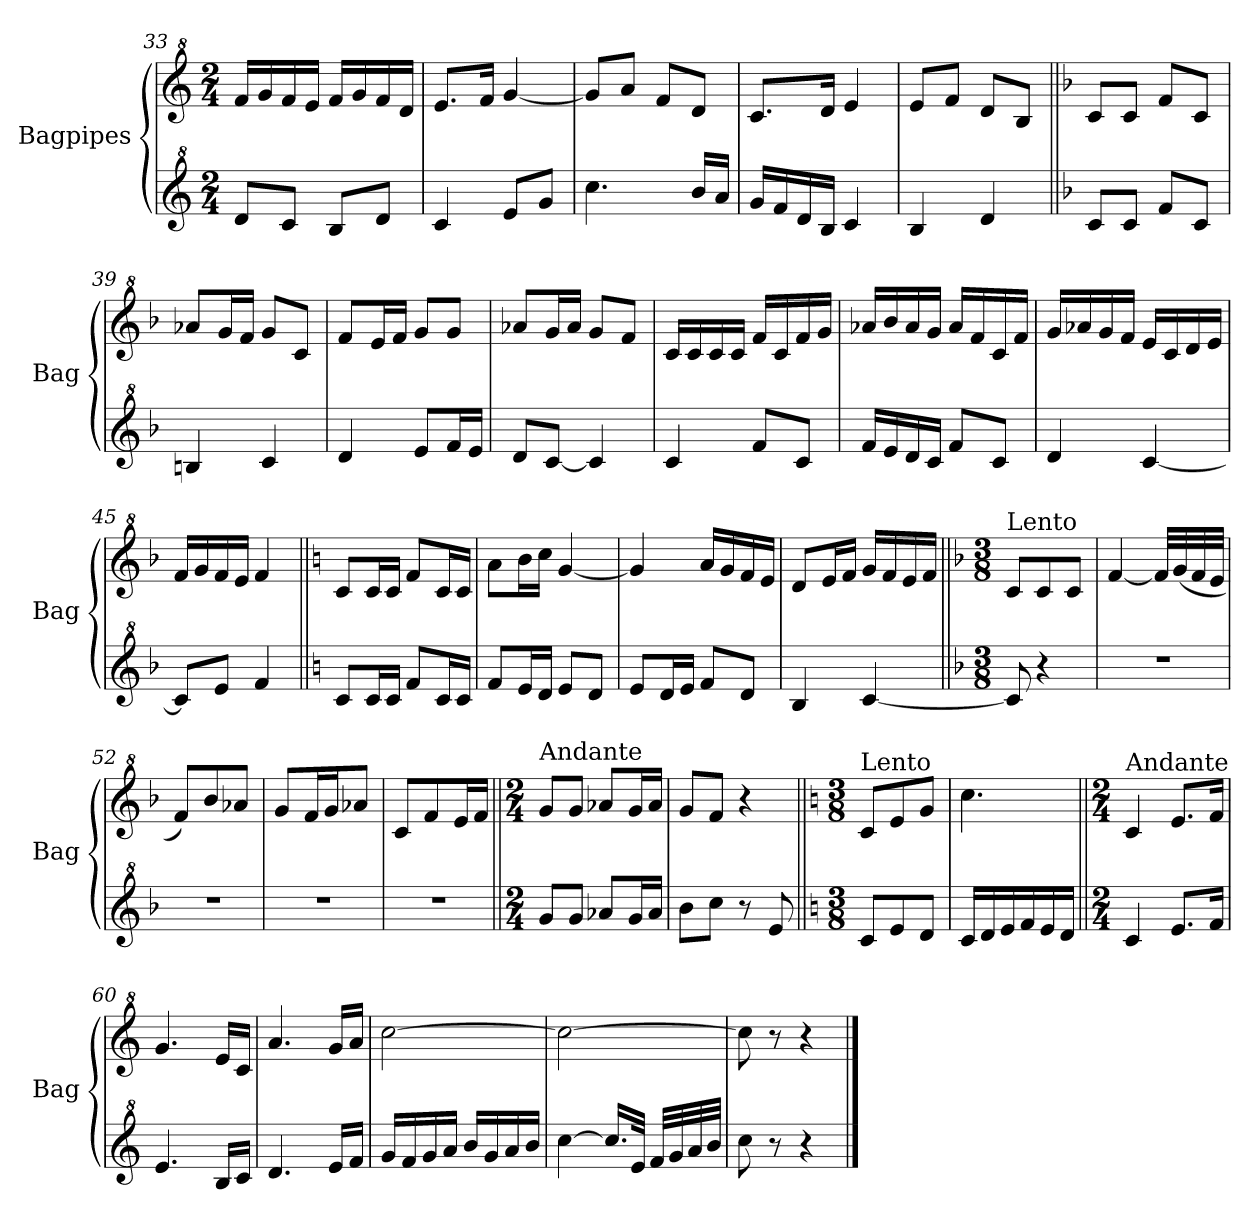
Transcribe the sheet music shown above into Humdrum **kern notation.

**kern	**kern
*part2	*part1
*staff2	*staff1
*I"Bagpipes	*I"Bagpipes
*I'Bag	*I'Bag
*clefG^2	*clefG^2
*k[]	*k[]
*C:	*C:
*M2/4	*M2/4
=33	=33
8dd/L	16ff/LL
.	16gg/
8cc/J	16ff/
.	16ee/JJ
8b/L	16ff/LL
.	16gg/
8dd/J	16ff/
.	16dd/JJ
=34	=34
4cc/	8.ee/L
.	16ff/Jk
8ee/L	[4gg/
8gg/J	.
=35	=35
4.ccc\	8gg/L]
.	8aa/J
.	8ff/L
16bb/LL	8dd/J
16aa/JJ	.
=36	=36
16gg/LL	8.cc/L
16ff/	.
16dd/	.
16b/JJ	16dd/Jk
4cc/	4ee/
=37	=37
4b/	8ee/L
.	8ff/J
4dd/	8dd/L
.	8b/J
=38||	=38||
*k[b-]	*k[b-]
*F:	*F:
8cc/L	8cc/L
8cc/J	8cc/J
8ff/L	8ff/L
8cc/J	8cc/J
!!LO:PB:g=z
=39	=39
4bn/	8aa-X/L
.	16gg/L
.	16ff/JJ
4cc/	8gg/L
.	8cc/J
=40	=40
4dd/	8ff/L
.	16ee/L
.	16ff/JJ
8ee/L	8gg/L
16ff/L	8gg/J
16ee/JJ	.
=41	=41
8dd/L	8aa-X/L
[8cc/J	16gg/L
.	16aa-/JJ
4cc/]	8gg/L
.	8ff/J
=42	=42
4cc/	16cc/LL
.	16cc/
.	16cc/
.	16cc/JJ
8ff/L	16ff/LL
.	16cc/
8cc/J	16ff/
.	16gg/JJ
=43	=43
16ff/LL	16aa-X/LL
16ee/	16bb-/
16dd/	16aa-/
16cc/JJ	16gg/JJ
8ff/L	16aa-/LL
.	16ff/
8cc/J	16cc/
.	16ff/JJ
!!LO:LB:g=z
=44	=44
4dd/	16gg/LL
.	16aa-X/
.	16gg/
.	16ff/JJ
[4cc/	16ee/LL
.	16cc/
.	16dd/
.	16ee/JJ
=45	=45
8cc/L]	16ff/LL
.	16gg/
8ee/J	16ff/
.	16ee/JJ
4ff/	4ff/
=46||	=46||
*k[]	*k[]
*C:	*C:
8cc/L	8cc/L
16cc/L	16cc/L
16cc/JJ	16cc/JJ
8ff/L	8ff/L
16cc/L	16cc/L
16cc/JJ	16cc/JJ
=47	=47
8ff/L	8aa\L
16ee/L	16bb\L
16dd/JJ	16ccc\JJ
8ee/L	[4gg/
8dd/J	.
=48	=48
8ee/L	4gg/]
16dd/L	.
16ee/JJ	.
8ff/L	16aa/LL
.	16gg/
8dd/J	16ff/
.	16ee/JJ
=49	=49
4b/	8dd/L
.	16ee/L
.	16ff/JJ
[4cc/	16gg/LL
.	16ff/
.	16ee/
.	16ff/JJ
!!LO:LB:g=z
=50||	=50||
*k[b-]	*k[b-]
*F:	*F:
*M3/8	*M3/8
!	!LO:TX:a:t=Lento
8cc/]	8cc/L
4r	8cc/
.	8cc/J
=51	=51
4.r	[4ff/
.	32ff/LLL]
.	(32gg/
.	32ff/
.	32ee/JJJ
=52	=52
4.r	8ff/L)
.	8bb-/
.	8aa-X/J
=53	=53
4.r	8gg/L
.	16ff/L
.	16gg/J
.	8aa-X/J
=54	=54
4.r	8cc/L
.	8ff/
.	16ee/L
.	16ff/JJ
=55||	=55||
*M2/4	*M2/4
!	!LO:TX:a:t=Andante
8gg/L	8gg/L
8gg/J	8gg/J
8aa-X/L	8aa-X/L
16gg/L	16gg/L
16aa-/JJ	16aa-/JJ
=56	=56
8bb-\L	8gg/L
8ccc\J	8ff/J
8r	4r
8ee/	.
!!LO:LB:g=z
=57||	=57||
*k[]	*k[]
*C:	*C:
*M3/8	*M3/8
!	!LO:TX:a:t=Lento
8cc/L	8cc/L
8ee/	8ee/
8dd/J	8gg/J
=58	=58
16cc/LL	4.ccc\
16dd/	.
16ee/	.
16ff/	.
16ee/	.
16dd/JJ	.
=59||	=59||
*M2/4	*M2/4
!	!LO:TX:a:t=Andante
4cc/	4cc/
8.ee/L	8.ee/L
16ff/Jk	16ff/Jk
=60	=60
4.ee/	4.gg/
16b/LL	16ee/LL
16cc/JJ	16cc/JJ
=61	=61
4.dd/	4.aa/
16ee/LL	16gg/LL
16ff/JJ	16aa/JJ
=62	=62
16gg/LL	[2ccc\
16ff/	.
16gg/	.
16aa/JJ	.
16bb/LL	.
16gg/	.
16aa/	.
16bb/JJ	.
=63	=63
[4ccc\	2ccc\_
16.ccc/LL]	.
32ee/JJk	.
32ff/LLL	.
32gg/	.
32aa/	.
32bb/JJJ	.
!!LO:LB:g=z
=64	=64
8ccc\	8ccc\]
8r	8r
4r	4r
==	==
*-	*-
